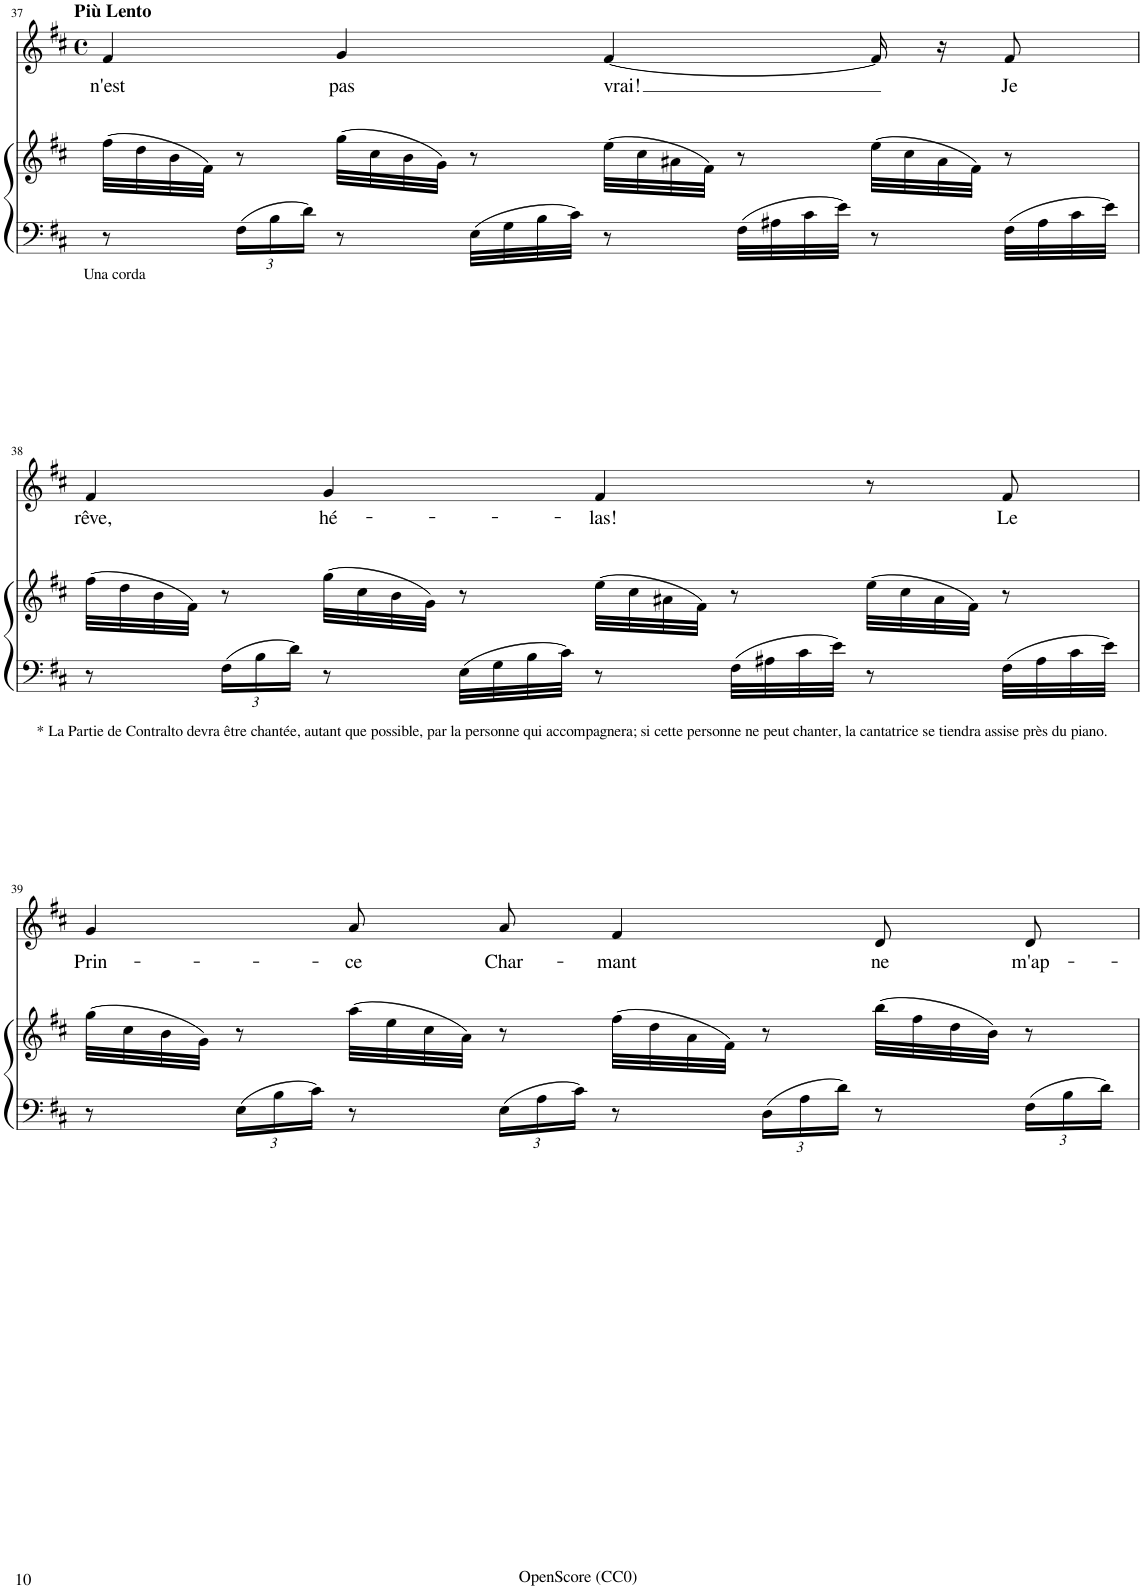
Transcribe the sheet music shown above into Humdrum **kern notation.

**kern	**kern	**kern	**text
*part2	*part2	*part1	*part1
*staff3	*staff2	*staff1	*staff1
*I"Piano	*	*I"Chant Voice	*
*I'Pno	*	*	*
!!LO:PB:g=z
*clefF4	*clefG2	*clefG2	*
*	*	*Trd1c2	*
*k[f#c#]	*k[f#c#]	*k[f#c#]	*
*M4/4	*M4/4	*M4/4	*
*met(c)	*met(c)	*met(c)	*
=37	=37	=37	=37
!	!	!LO:TX:a:B:t=Più Lento	!
!LO:TX:b:t=Una corda	!	!	!
!	!	!	!LO:LY:b
8r	(32ff#\LLL	4f#/	n'est
.	32dd\	.	.
.	32b\	.	.
.	32f#\JJJ)	.	.
*Xbrackettup	*	*	*
24F#\LL	8r	.	.
24B\	.	.	.
24d\JJ	.	.	.
!	!	!	!LO:LY:b
8r	(32gg\LLL	4g/	pas
.	32cc#\	.	.
.	32b\	.	.
.	32g\JJJ)	.	.
32E\LLL	8r	.	.
32G\	.	.	.
32B\	.	.	.
32c#\JJJ	.	.	.
!	!	!	!LO:LY:b
8r	(32ee\LLL	[4f#/	vrai!
.	32cc#\	.	.
.	32a#X\	.	.
.	32f#\JJJ)	.	.
32F#\LLL	8r	.	.
32A#X\	.	.	.
32c#\	.	.	.
32e\JJJ	.	.	.
8r	(32ee\LLL	16f#/]	.
.	32cc#\	.	.
.	32a#\	16r	.
.	32f#\JJJ)	.	.
!	!	!	!LO:LY:b
32F#\LLL	8r	8f#/	Je
32A#\	.	.	.
32c#\	.	.	.
32e\JJJ	.	.	.
!!LO:LB:g=z
=38	=38	=38	=38
!LO:TX:b:t=* La Partie de Contralto devra être chantée, autant que possible, par la personne qui accompagnera; si cette personne ne peut chanter, la cantatrice se tiendra assise près du piano.	!	!	!
!	!	!	!LO:LY:b
8r	(32ff#\LLL	4f#/	rêve,
.	32dd\	.	.
.	32b\	.	.
.	32f#\JJJ)	.	.
24F#\LL	8r	.	.
24B\	.	.	.
24d\JJ	.	.	.
!	!	!	!LO:LY:b
8r	(32gg\LLL	4g/	hé-
.	32cc#\	.	.
.	32b\	.	.
.	32g\JJJ)	.	.
32E\LLL	8r	.	.
32G\	.	.	.
32B\	.	.	.
32c#\JJJ	.	.	.
!	!	!	!LO:LY:b
8r	(32ee\LLL	4f#/	-las!
.	32cc#\	.	.
.	32a#X\	.	.
.	32f#\JJJ)	.	.
32F#\LLL	8r	.	.
32A#X\	.	.	.
32c#\	.	.	.
32e\JJJ	.	.	.
8r	(32ee\LLL	8r	.
.	32cc#\	.	.
.	32a#\	.	.
.	32f#\JJJ)	.	.
!	!	!	!LO:LY:b
32F#\LLL	8r	8f#/	Le
32A#\	.	.	.
32c#\	.	.	.
32e\JJJ	.	.	.
!!LO:LB:g=z
=39	=39	=39	=39
!	!	!	!LO:LY:b
8r	(32gg\LLL	4g/	Prin-
.	32cc#\	.	.
.	32b\	.	.
.	32g\JJJ)	.	.
24E\LL	8r	.	.
24B\	.	.	.
24c#\JJ	.	.	.
!	!	!	!LO:LY:b
8r	(32aa\LLL	8a/L	-ce
.	32ee\	.	.
.	32cc#\	.	.
.	32a\JJJ)	.	.
!	!	!	!LO:LY:b
24E\LL	8r	8a/J	Char-
24A\	.	.	.
24c#\JJ	.	.	.
!	!	!	!LO:LY:b
8r	(32ff#\LLL	4f#/	-mant
.	32dd\	.	.
.	32a\	.	.
.	32f#\JJJ)	.	.
24D\LL	8r	.	.
24A\	.	.	.
24d\JJ	.	.	.
!	!	!	!LO:LY:b
8r	(32bb\LLL	8d/L	ne
.	32ff#\	.	.
.	32dd\	.	.
.	32b\JJJ)	.	.
!	!	!	!LO:LY:b
24F#\LL	8r	8d/J	m'ap-
24B\	.	.	.
24d\JJ	.	.	.
=	=	=	=
*-	*-	*-	*-
